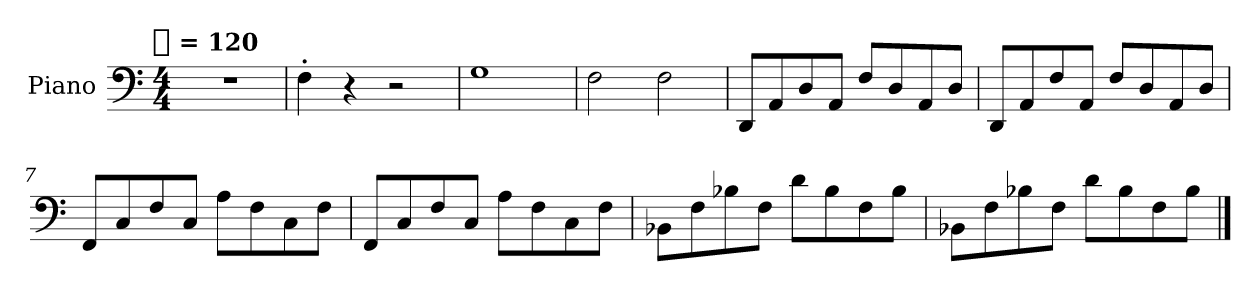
**kern
*part1
*staff1
*I"Piano
*I'Pno.
*clefF4
!!LO:TX:omd:t=[quarter] = 120
*M4/4
*MM120
=1
1r
=2
4F'
4r
2r
=3
1G
=4
2F
2F
=5
8DDL
8AA
8D
8AAJ
8FL
8D
8AA
8DJ
=6
8DDL
8AA
8F
8AAJ
8FL
8D
8AA
8DJ
!!LO:LB:g=z
=7
8FFL
8C
8F
8CJ
8AL
8F
8C
8FJ
=8
8FFL
8C
8F
8CJ
8AL
8F
8C
8FJ
=9
8BB-XL
8F
8B-X
8FJ
8dL
8B-
8F
8B-J
=10
8BB-XL
8F
8B-X
8FJ
8dL
8B-
8F
8B-J
==
*-
